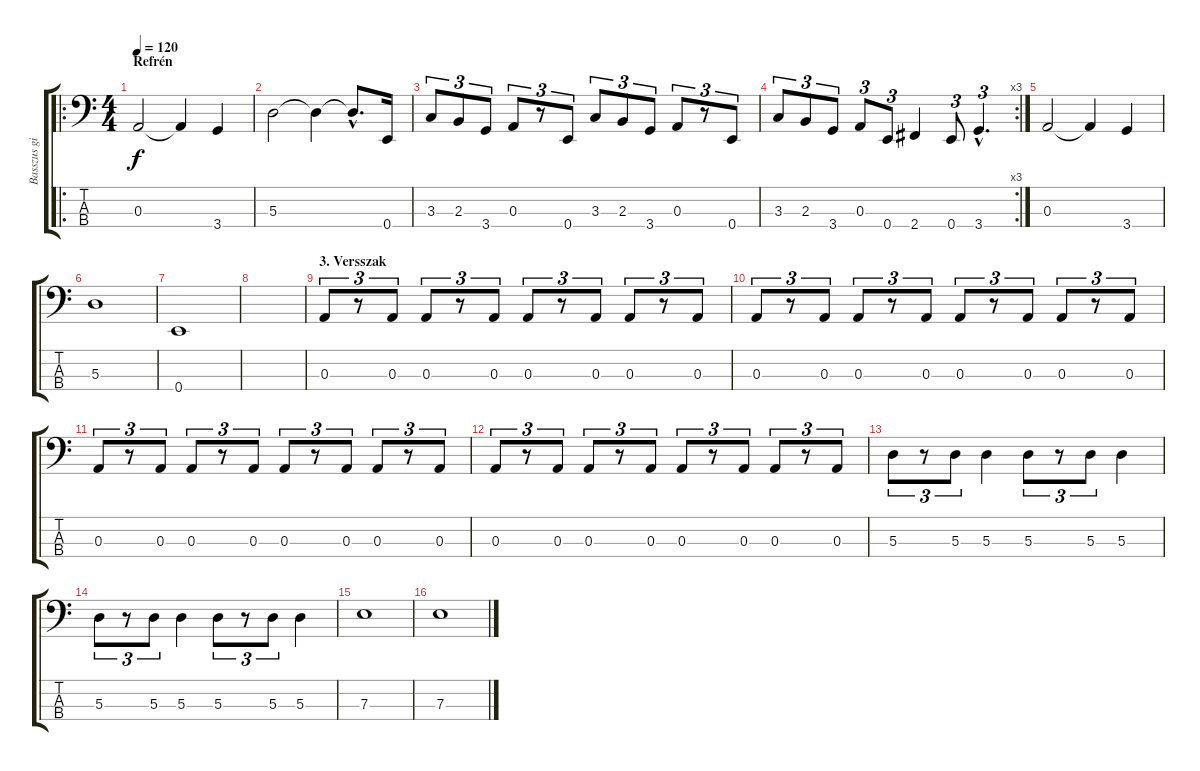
\track ("Basszus gitár" "Basszus gi") {instrument electricbassfinger}
\staff {score tabs}
\tuning (G2 D2 A1 E1) {hide}
\ro
\ts (4 4)
\section ("" "Refrén")
\tempo 120
\clef f4
\ks c
0.3.2{dy f} 0.3{t}.4 3.4.4 |
5.3.2 5.3{t}.4 5.3{hac t}.8{d} 0.4.16 |
3.3.8{tu (3 2)} 2.3.8{tu (3 2)} 3.4.8{tu (3 2)} 0.3.8{tu (3 2)} r.8{tu (3 2)} 0.4.8{tu (3 2)} 3.3.8{tu (3 2)} 2.3.8{tu (3 2)} 3.4.8{tu (3 2)} 0.3.8{tu (3 2)} r.8{tu (3 2)} 0.4.8{tu (3 2)} |
\rc 3
3.3.8{tu (3 2)} 2.3.8{tu (3 2)} 3.4.8{tu (3 2)} 0.3.8{tu (3 2)} 0.4.8{tu (3 2)} 2.4.4 0.4.8{tu (3 2)} 3.4{hac}.4{d tu (3 2)} |
0.3.2 0.3{t}.4 3.4.4 |
5.3.1 |
0.4.1 |
|
\section ("" "3. Versszak")
0.3.8{tu (3 2)} r.8{tu (3 2)} 0.3.8{tu (3 2)} 0.3.8{tu (3 2)} r.8{tu (3 2)} 0.3.8{tu (3 2)} 0.3.8{tu (3 2)} r.8{tu (3 2)} 0.3.8{tu (3 2)} 0.3.8{tu (3 2)} r.8{tu (3 2)} 0.3.8{tu (3 2)} |
0.3.8{tu (3 2)} r.8{tu (3 2)} 0.3.8{tu (3 2)} 0.3.8{tu (3 2)} r.8{tu (3 2)} 0.3.8{tu (3 2)} 0.3.8{tu (3 2)} r.8{tu (3 2)} 0.3.8{tu (3 2)} 0.3.8{tu (3 2)} r.8{tu (3 2)} 0.3.8{tu (3 2)} |
0.3.8{tu (3 2)} r.8{tu (3 2)} 0.3.8{tu (3 2)} 0.3.8{tu (3 2)} r.8{tu (3 2)} 0.3.8{tu (3 2)} 0.3.8{tu (3 2)} r.8{tu (3 2)} 0.3.8{tu (3 2)} 0.3.8{tu (3 2)} r.8{tu (3 2)} 0.3.8{tu (3 2)} |
0.3.8{tu (3 2)} r.8{tu (3 2)} 0.3.8{tu (3 2)} 0.3.8{tu (3 2)} r.8{tu (3 2)} 0.3.8{tu (3 2)} 0.3.8{tu (3 2)} r.8{tu (3 2)} 0.3.8{tu (3 2)} 0.3.8{tu (3 2)} r.8{tu (3 2)} 0.3.8{tu (3 2)} |
5.3.8{tu (3 2)} r.8{tu (3 2)} 5.3.8{tu (3 2)} 5.3.4 5.3.8{tu (3 2)} r.8{tu (3 2)} 5.3.8{tu (3 2)} 5.3.4 |
5.3.8{tu (3 2)} r.8{tu (3 2)} 5.3.8{tu (3 2)} 5.3.4 5.3.8{tu (3 2)} r.8{tu (3 2)} 5.3.8{tu (3 2)} 5.3.4 |
7.3.1 |
7.3.1
